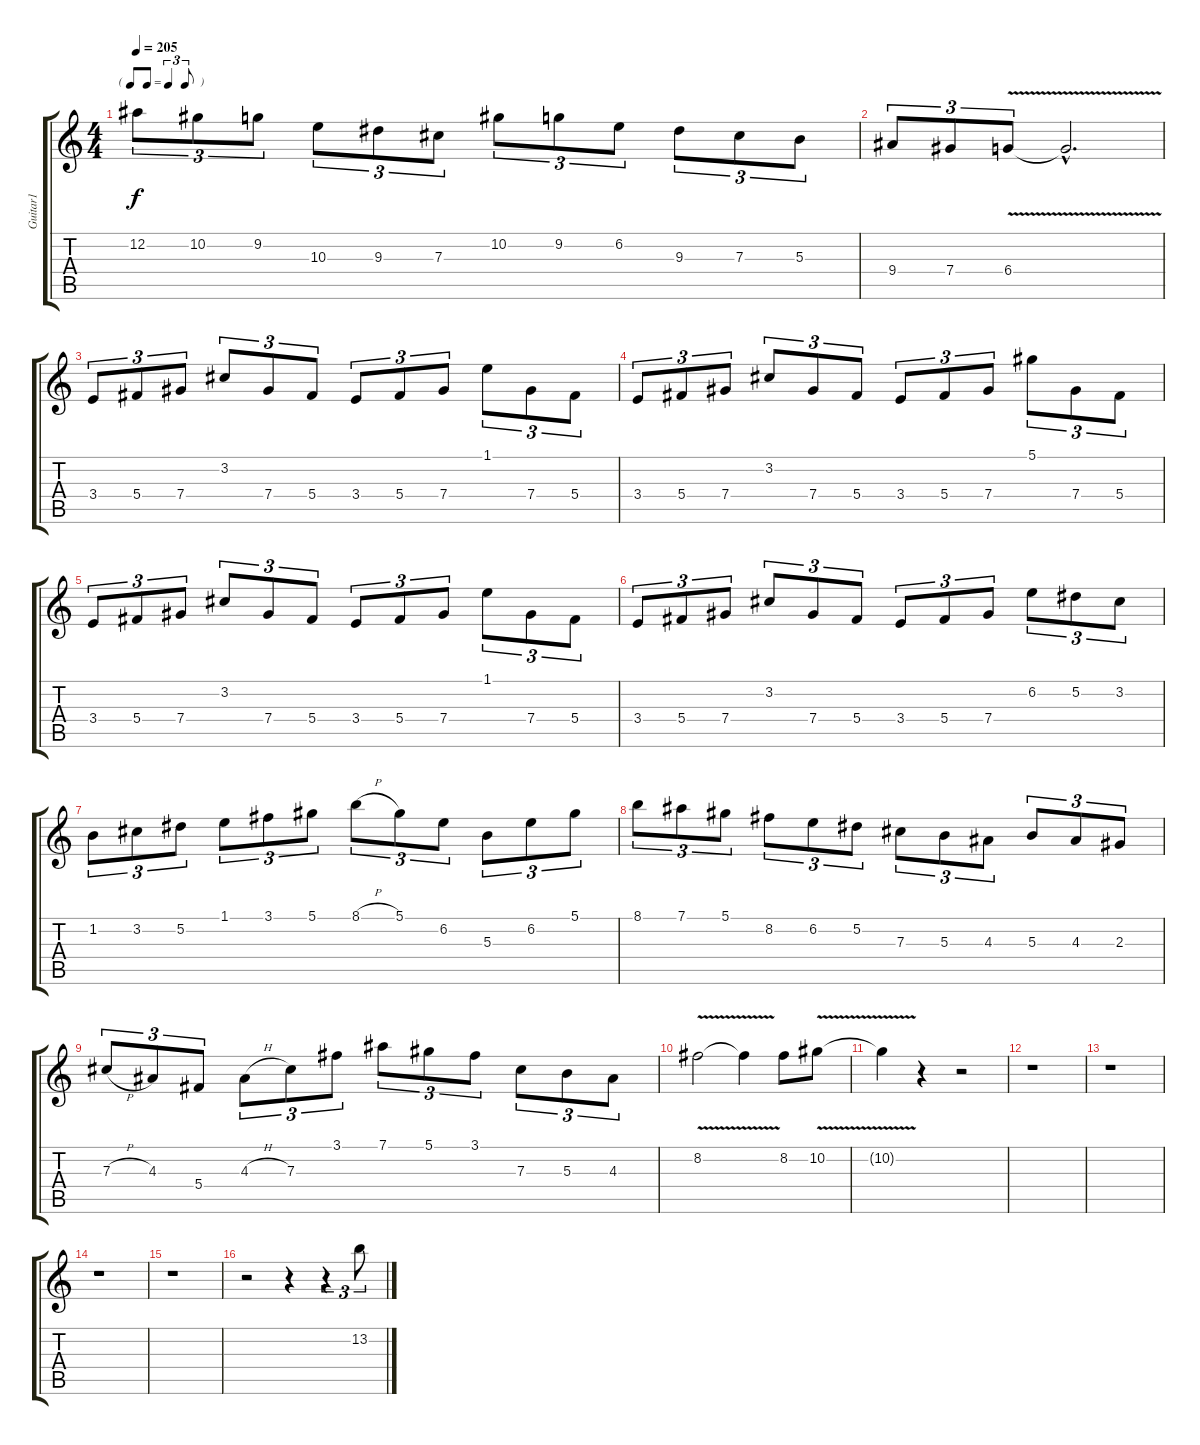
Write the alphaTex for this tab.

\track ("Guitar1" "Guitar1") {instrument distortionguitar}
\staff {score tabs}
\tuning (Eb4 Bb3 Gb3 Db3 Ab2 Eb2) {hide}
\ts (4 4)
\tf triplet8th
\tempo 205
\clef g2
\ks c
12.2.8{tu (3 2) dy f} 10.2.8{tu (3 2)} 9.2.8{tu (3 2)} 10.3.8{tu (3 2)} 9.3.8{tu (3 2)} 7.3.8{tu (3 2)} 10.2.8{tu (3 2)} 9.2.8{tu (3 2)} 6.2.8{tu (3 2)} 9.3.8{tu (3 2)} 7.3.8{tu (3 2)} 5.3.8{tu (3 2)} |
9.4.8{tu (3 2)} 7.4.8{tu (3 2)} 6.4{v}.8{tu (3 2)} 6.4{hac t}.2{d} |
3.4.8{tu (3 2)} 5.4.8{tu (3 2)} 7.4.8{tu (3 2)} 3.2.8{tu (3 2)} 7.4.8{tu (3 2)} 5.4.8{tu (3 2)} 3.4.8{tu (3 2)} 5.4.8{tu (3 2)} 7.4.8{tu (3 2)} 1.1.8{tu (3 2)} 7.4.8{tu (3 2)} 5.4.8{tu (3 2)} |
3.4.8{tu (3 2)} 5.4.8{tu (3 2)} 7.4.8{tu (3 2)} 3.2.8{tu (3 2)} 7.4.8{tu (3 2)} 5.4.8{tu (3 2)} 3.4.8{tu (3 2)} 5.4.8{tu (3 2)} 7.4.8{tu (3 2)} 5.1.8{tu (3 2)} 7.4.8{tu (3 2)} 5.4.8{tu (3 2)} |
3.4.8{tu (3 2)} 5.4.8{tu (3 2)} 7.4.8{tu (3 2)} 3.2.8{tu (3 2)} 7.4.8{tu (3 2)} 5.4.8{tu (3 2)} 3.4.8{tu (3 2)} 5.4.8{tu (3 2)} 7.4.8{tu (3 2)} 1.1.8{tu (3 2)} 7.4.8{tu (3 2)} 5.4.8{tu (3 2)} |
3.4.8{tu (3 2)} 5.4.8{tu (3 2)} 7.4.8{tu (3 2)} 3.2.8{tu (3 2)} 7.4.8{tu (3 2)} 5.4.8{tu (3 2)} 3.4.8{tu (3 2)} 5.4.8{tu (3 2)} 7.4.8{tu (3 2)} 6.2.8{tu (3 2)} 5.2.8{tu (3 2)} 3.2.8{tu (3 2)} |
1.2.8{tu (3 2)} 3.2.8{tu (3 2)} 5.2.8{tu (3 2)} 1.1.8{tu (3 2)} 3.1.8{tu (3 2)} 5.1.8{tu (3 2)} 8.1{h}.8{tu (3 2)} 5.1.8{tu (3 2)} 6.2.8{tu (3 2)} 5.3.8{tu (3 2)} 6.2.8{tu (3 2)} 5.1.8{tu (3 2)} |
8.1.8{tu (3 2)} 7.1.8{tu (3 2)} 5.1.8{tu (3 2)} 8.2.8{tu (3 2)} 6.2.8{tu (3 2)} 5.2.8{tu (3 2)} 7.3.8{tu (3 2)} 5.3.8{tu (3 2)} 4.3.8{tu (3 2)} 5.3.8{tu (3 2)} 4.3.8{tu (3 2)} 2.3.8{tu (3 2)} |
7.3{h}.8{tu (3 2)} 4.3.8{tu (3 2)} 5.4.8{tu (3 2)} 4.3{h}.8{tu (3 2)} 7.3.8{tu (3 2)} 3.1.8{tu (3 2)} 7.1.8{tu (3 2)} 5.1.8{tu (3 2)} 3.1.8{tu (3 2)} 7.3.8{tu (3 2)} 5.3.8{tu (3 2)} 4.3.8{tu (3 2)} |
8.2{v}.2 8.2{t}.4 8.2.8 10.2{v}.8 |
10.2{t}.4 r.4 r.2 |
r.1 |
r.1 |
r.1 |
r.1 |
r.2 r.4 r.4{tu (3 2)} 13.2.8{tu (3 2)}
